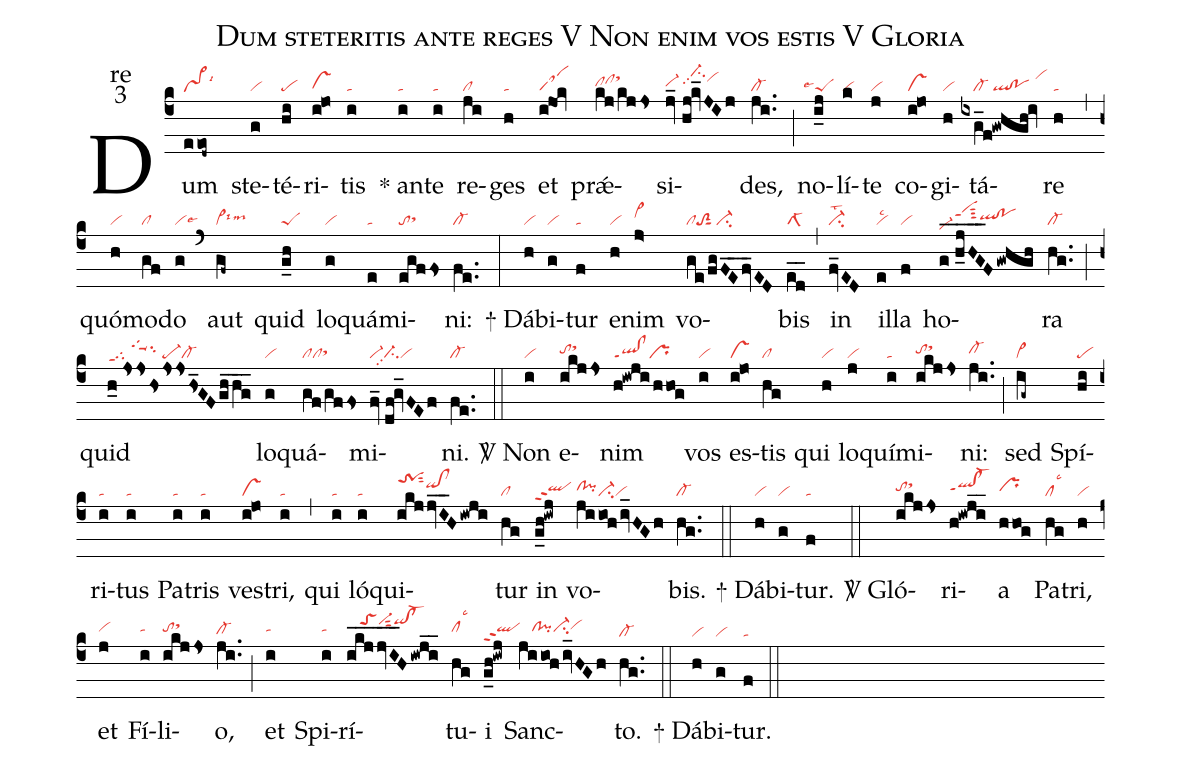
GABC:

name:Dum steteritis ante reges V Non enim vos estis V Gloria;
office-part:re;
mode:3;
nabc-lines:1;
%%
(c4) Dum(eeod~|vs>lsi6) ste(g|vi)té(hi|pe)ri(i@jo|vshg)tis(i|ta) <sp>*</sp>
an(i|ta)te(i|ta) re(ji|cl)ges(h|ta) et(i@jok|saM)
prǽ(kj/kjjs|clhhclhisthk)si(jv_//hj!kv_JIj|vi-hh///ci-hlpp2vihj)des,(ji..|cl-) (;)
no(i_j|```peSlse4)lí(k|vi)te(j|vi)
co(i@jo|vs)gi(h|vi)tá(ixg_f!gwhgh!iv|////cl-/ql!po/vihk)re(h|ta) (,)
quó(h|vi)mo(gf|cl)do(g|vilse6) (`) aut(gf~|vi>lsim6) quid(g_h|peS)
lo(g|vi)quá(e|ta)mi(egffs|tosthh)ni:(fe..|cl-) (:)

<sp>+</sp> Dá(h|vi)bi(g|vi)tur(f|ta) e(h|vi)nim(j>|vi>hi)
vo(ge/fgFE__fv_ED|cltoS2sut1/ci-)bis(ed__|clS-1) (,)
in(fv_ED|ci-lst2) il(e|vilsc2)la(f|vi)
ho(g_//h_jHG___Fgwhgh|vi-hdvihkppt1sut3qlhh!pohh)ra(hg..|cl-) (;)
quid(h_0//jsjshs/jsjshs_1!GF/gh_/hg__|tgppt1/tgS-hisu2/pe-cl-)
lo(g|vi)quá(gf/gffs|clclsthh)mi(fv_//df!gv_FEf|vi-ci-pp2vi)ni.(fe..|cl-) (::)

<sp>V/</sp> Non(i|vi) e(ikjjs|tohhsthj)nim(h!iwji/hhog|ql!clppt1pr)
vos(i|vi) es(i@jo|vs)tis(hg|cl)
qui(h|vi) lo(j|vi)quí(i|ta)mi(ikjjs|tohhsthj)ni:(ji..|cl-hh) (;)
sed(ig~|vi>) Spí(hi|pe)ri(i|ta)tus(i|ta) Pa(i|ta)tris(i|ta) ves(i@jo|vs)tri,(i|ta) (,)
qui(i|ta) ló(i|ta)qui(ikjjvI__Hiwji|trShksut2qihi!clhi)tur(hg|cl)
in(g_h!iwj|qlhhppt2) vo(jiioh/iv_HGh|clhh!pihhci-vi)bis.(hg..|cl-) (::)

<sp>+</sp> Dá(h|vi)bi(g|vi)tur.(f|ta) (::)

<sp>V/</sp> Gló(ikjjs|tohhsthj)ri(h!iwji__|qlhh!cl-hhppt1)a(hhog|prhh) Pa(hg|cllsc3)tri,(h|vi) et(j|vihh) Fí(i|tahh)li(ikjjs|tohhsthj)o,(ji..|cl-hg) (;) et(i|tahh) Spi(i|tahh)rí(ikjjvI_____H/iwji__|////toShkvi-hksut2qihk!cl-hk)tu(hg|clhhlsc3)i(g_h!iwj|qlhhppt2) Sanc(jiioh/iv_HGh|////clhh!pihhci-hhvihi)to.(hg..|cl-) (::)

<sp>+</sp> Dá(h|vi)bi(g|vi)tur.(f|ta) (::)
